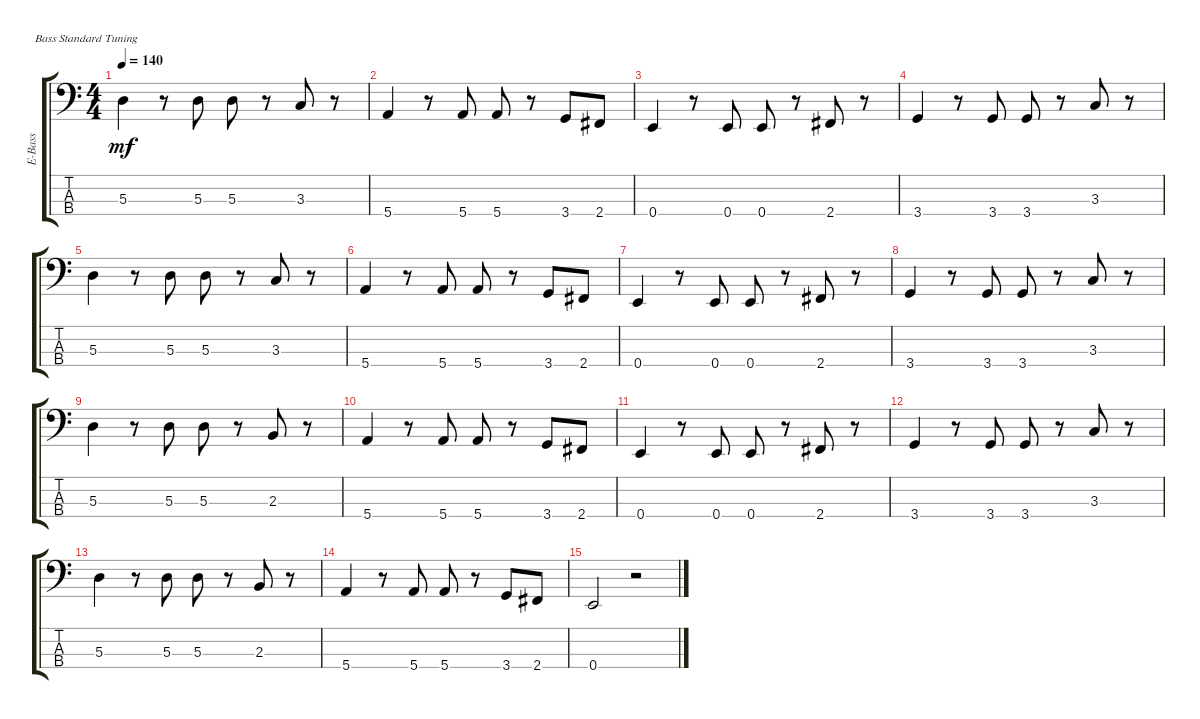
\track ("Electric Bass" "E-Bass") {instrument electricbassfinger}
\staff {score tabs}
\tuning (G2 D2 A1 E1)
\ts (4 4)
\tempo 140
\clef f4
\ks c
5.3.4{dy mf} r.8 5.3.8 5.3.8 r.8 3.3.8 r.8 |
5.4.4 r.8 5.4.8 5.4.8 r.8 3.4.8 2.4.8 |
0.4.4 r.8 0.4.8 0.4.8 r.8 2.4.8 r.8 |
3.4.4 r.8 3.4.8 3.4.8 r.8 3.3.8 r.8 |
5.3.4 r.8 5.3.8 5.3.8 r.8 3.3.8 r.8 |
5.4.4 r.8 5.4.8 5.4.8 r.8 3.4.8 2.4.8 |
0.4.4 r.8 0.4.8 0.4.8 r.8 2.4.8 r.8 |
3.4.4 r.8 3.4.8 3.4.8 r.8 3.3.8 r.8 |
5.3.4 r.8 5.3.8 5.3.8 r.8 2.3.8 r.8 |
5.4.4 r.8 5.4.8 5.4.8 r.8 3.4.8 2.4.8 |
0.4.4 r.8 0.4.8 0.4.8 r.8 2.4.8 r.8 |
3.4.4 r.8 3.4.8 3.4.8 r.8 3.3.8 r.8 |
5.3.4 r.8 5.3.8 5.3.8 r.8 2.3.8 r.8 |
5.4.4 r.8 5.4.8 5.4.8 r.8 3.4.8 2.4.8 |
\scale
0.333333 0.4.2 r.2
